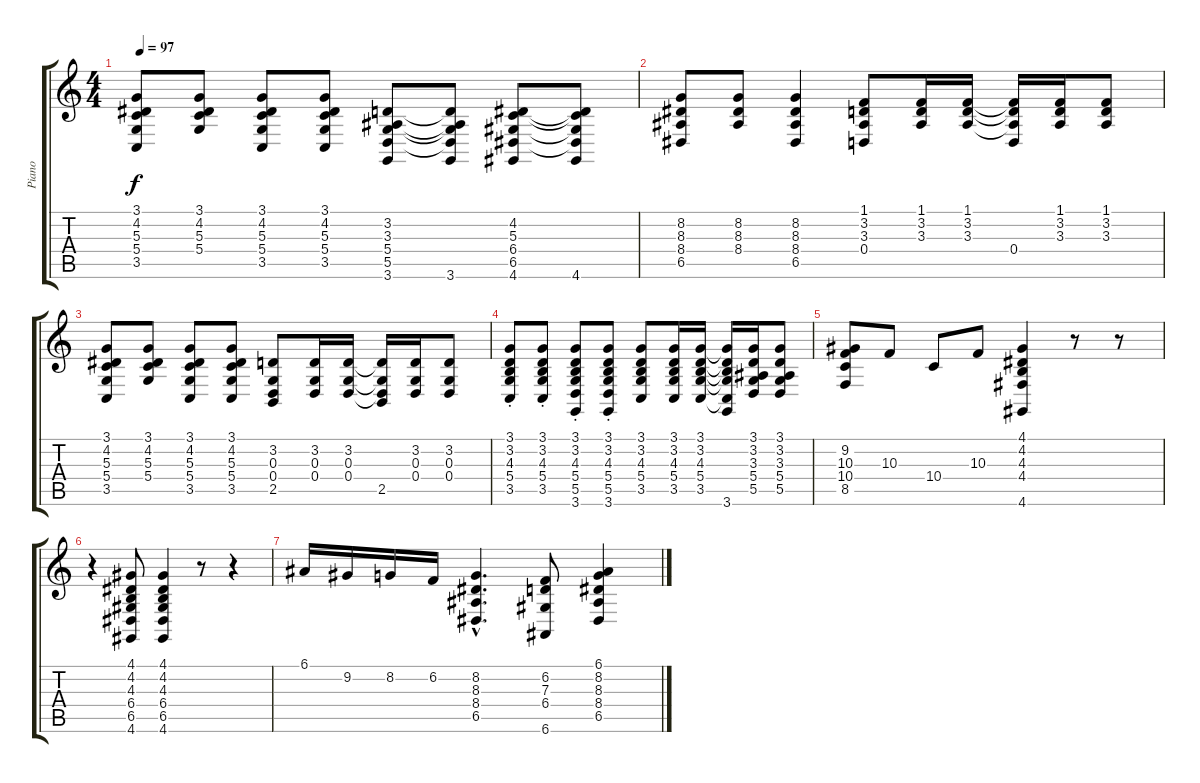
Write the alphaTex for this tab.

\track ("Piano" "Piano") {instrument brightacousticpiano}
\staff {score tabs}
\tuning (E4 B3 G3 D3 A2 E2) {hide}
\ts (4 4)
\tempo 97
\clef g2
\ks c
(3.1 4.2 5.3 5.4 3.5).8{dy f} (3.1 4.2 5.3 5.4).8 (3.1 4.2 5.3 5.4 3.5).8 (3.1 4.2 5.3 5.4 3.5).8 (3.2 3.3 5.4 5.5 3.6).8 (3.2{t} 3.3{t} 5.4{t} 5.5{t} 3.6).8 (4.2 5.3 6.4 6.5 4.6).8 (4.2{t} 5.3{t} 6.4{t} 6.5{t} 4.6).8 |
(8.2 8.3 8.4 6.5).8 (8.2 8.3 8.4).8 (8.2 8.3 8.4 6.5).4 (1.1 3.2 3.3 0.4).8 (1.1 3.2 3.3).16 (1.1 3.2 3.3).16 (1.1{t} 3.2{t} 3.3{t} 0.4).16 (1.1 3.2 3.3).16 (1.1 3.2 3.3).8 |
(3.1 4.2 5.3 5.4 3.5).8 (3.1 4.2 5.3 5.4).8 (3.1 4.2 5.3 5.4 3.5).8 (3.1 4.2 5.3 5.4 3.5).8 (3.2 0.3 0.4 2.5).8 (3.2 0.3 0.4).16 (3.2 0.3 0.4).16 (3.2{t} 0.3{t} 0.4{t} 2.5).16 (3.2 0.3 0.4).16 (3.2 0.3 0.4).8 |
(3.1{st} 3.2 4.3 5.4 3.5).8 (3.1{st} 3.2 4.3 5.4 3.5).8 (3.1{st} 3.2 4.3 5.4 5.5 3.6).8 (3.1{st} 3.2 4.3 5.4 5.5 3.6).8 (3.1 3.2 4.3 5.4 3.5).8 (3.1 3.2 4.3 5.4 3.5).16 (3.1 3.2 4.3 5.4 3.5).16 (3.1{t} 3.2{t} 4.3{t} 5.4{t} 3.5{t} 3.6).16 (3.1 3.2 3.3 5.4 5.5).16 (3.1 3.2 3.3 5.4 5.5).8 |
(9.2 10.3 10.4 8.5).8 10.3.8 10.4.8 10.3.8 (4.1 4.2 4.3 4.4 4.6).4 r.8 r.8 |
r.4 (4.1 4.2 4.3 6.4 6.5 4.6).8 (4.1 4.2 4.3 6.4 6.5 4.6).4 r.8 r.4 |
6.1.16 9.2.16 8.2.16 6.2.16 (8.2{hac} 8.3{hac} 8.4{hac} 6.5{hac}).4{d} (6.2 7.3 6.4 6.6).8 (6.1 8.2 8.3 8.4 6.5).4
